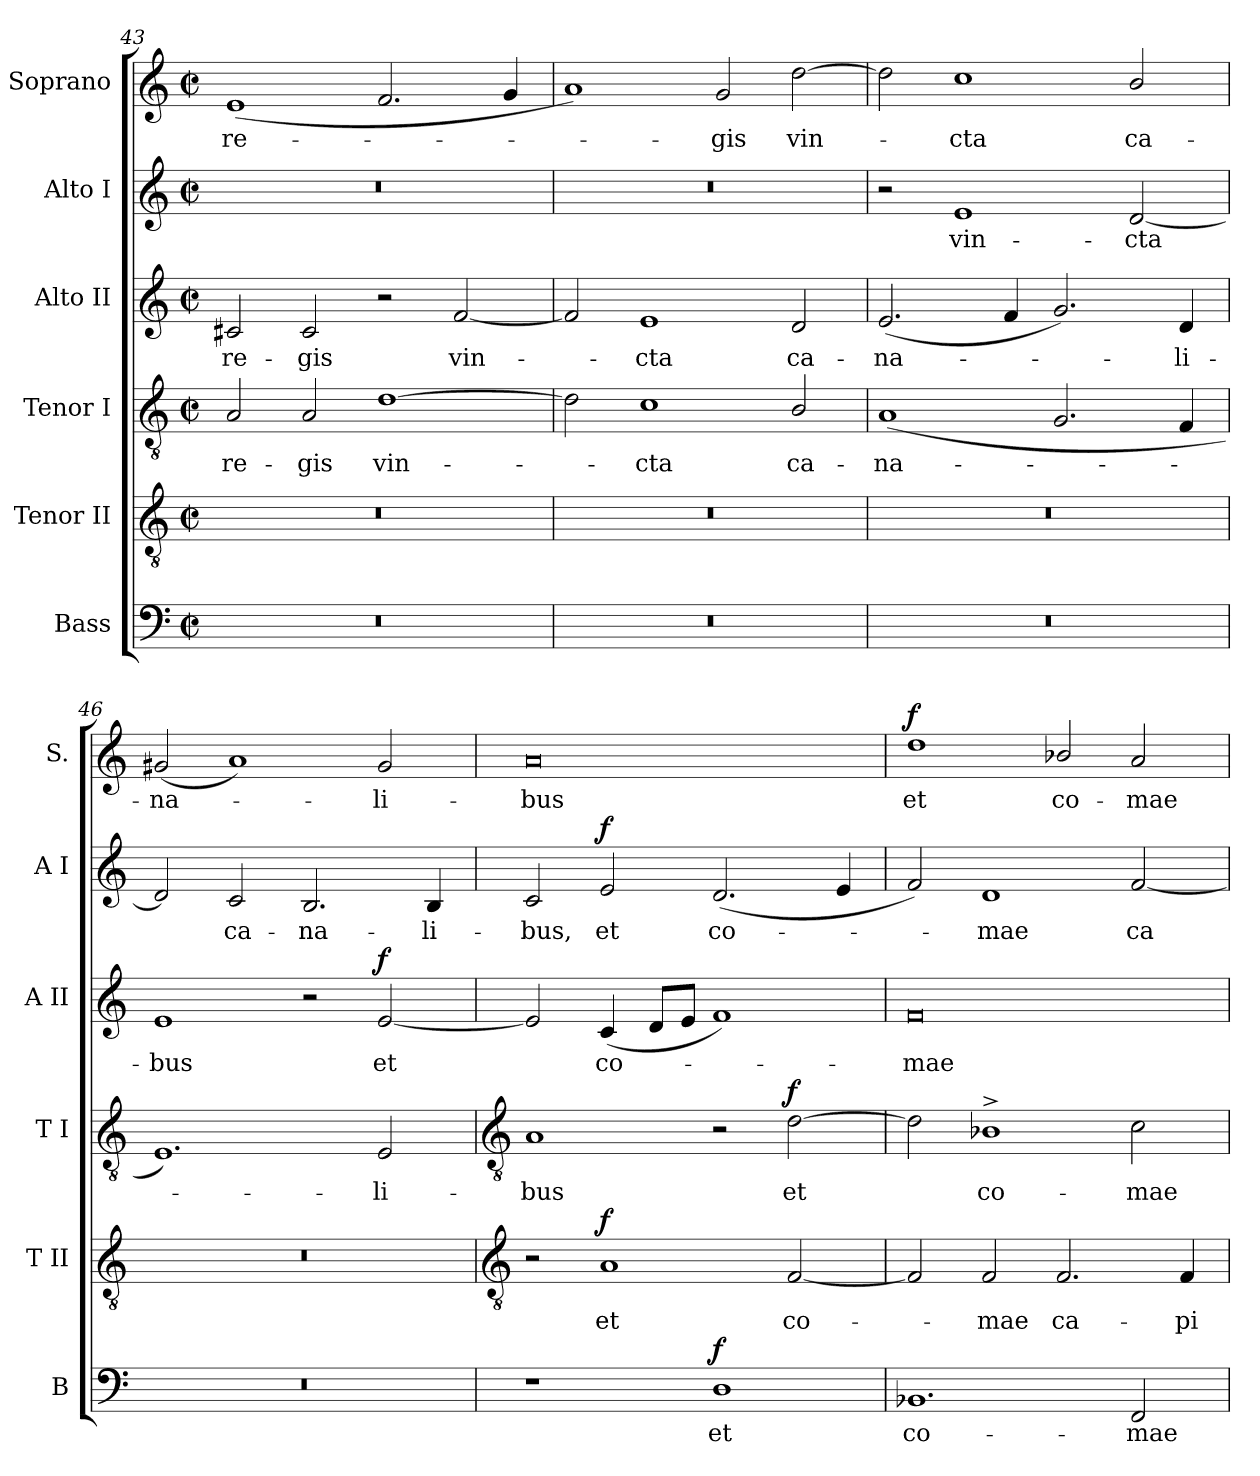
**kern	**text	**dynam	**kern	**text	**dynam	**kern	**text	**dynam	**kern	**text	**dynam	**kern	**text	**dynam	**kern	**text	**dynam
*part6	*part6	*part6	*part5	*part5	*part5	*part4	*part4	*part4	*part3	*part3	*part3	*part2	*part2	*part2	*part1	*part1	*part1
*staff6	*staff6	*staff6	*staff5	*staff5	*staff5	*staff4	*staff4	*staff4	*staff3	*staff3	*staff3	*staff2	*staff2	*staff2	*staff1	*staff1	*staff1
*I"Bass	*	*	*I"Tenor II	*	*	*I"Tenor I	*	*	*I"Alto II	*	*	*I"Alto I	*	*	*I"Soprano	*	*
*I'B	*	*	*I'T II	*	*	*I'T I	*	*	*I'A II	*	*	*I'A I	*	*	*I'S.	*	*
*clefF4	*	*	*clefGv2	*	*	*clefGv2	*	*	*clefG2	*	*	*clefG2	*	*	*clefG2	*	*
*k[]	*	*	*k[]	*	*	*k[]	*	*	*k[]	*	*	*k[]	*	*	*k[]	*	*
*C:	*	*	*C:	*	*	*C:	*	*	*C:	*	*	*C:	*	*	*C:	*	*
*M4/2	*	*	*M4/2	*	*	*M4/2	*	*	*M4/2	*	*	*M4/2	*	*	*M4/2	*	*
*met(c|)	*	*	*met(c|)	*	*	*met(c|)	*	*	*met(c|)	*	*	*met(c|)	*	*	*met(c|)	*	*
=43	=43	=43	=43	=43	=43	=43	=43	=43	=43	=43	=43	=43	=43	=43	=43	=43	=43
!	!	!	!	!	!	!	!LO:LY:b	!	!	!LO:LY:b	!	!	!	!	!	!LO:LY:b	!
0r	.	.	0r	.	.	2A	re-	.	2c#X	re-	.	0r	.	.	(<1e	re-	.
!	!	!	!	!	!	!	!LO:LY:b	!	!	!LO:LY:b	!	!	!	!	!	!	!
.	.	.	.	.	.	2A	-gis	.	2c#	-gis	.	.	.	.	.	.	.
!	!	!	!	!	!	!	!LO:LY:b	!	!	!	!	!	!	!	!	!	!
.	.	.	.	.	.	[1d	vin-	.	2r	.	.	.	.	.	2.f	.	.
!	!	!	!	!	!	!	!	!	!	!LO:LY:b	!	!	!	!	!	!	!
.	.	.	.	.	.	.	.	.	[2f	vin-	.	.	.	.	.	.	.
.	.	.	.	.	.	.	.	.	.	.	.	.	.	.	4g	.	.
=44	=44	=44	=44	=44	=44	=44	=44	=44	=44	=44	=44	=44	=44	=44	=44	=44	=44
0r	.	.	0r	.	.	2d]	.	.	2f]	.	.	0r	.	.	1a)	.	.
!	!	!	!	!	!	!	!LO:LY:b	!	!	!LO:LY:b	!	!	!	!	!	!	!
.	.	.	.	.	.	1c	cta	.	1e	cta	.	.	.	.	.	.	.
!	!	!	!	!	!	!	!	!	!	!	!	!	!	!	!	!LO:LY:b	!
.	.	.	.	.	.	.	.	.	.	.	.	.	.	.	2g	gis	.
!	!	!	!	!	!	!	!LO:LY:b	!	!	!LO:LY:b	!	!	!	!	!	!LO:LY:b	!
.	.	.	.	.	.	2B/	ca-	.	2d	ca-	.	.	.	.	[2dd	vin-	.
=45	=45	=45	=45	=45	=45	=45	=45	=45	=45	=45	=45	=45	=45	=45	=45	=45	=45
!	!	!	!	!	!	!	!LO:LY:b	!	!	!LO:LY:b	!	!	!	!	!	!	!
0r	.	.	0r	.	.	(<1A	-na-	.	(<2.e	-na-	.	2r	.	.	2dd]	.	.
!	!	!	!	!	!	!	!	!	!	!	!	!	!LO:LY:b	!	!	!LO:LY:b	!
.	.	.	.	.	.	.	.	.	.	.	.	1e	vin-	.	1cc	cta	.
.	.	.	.	.	.	.	.	.	4f	.	.	.	.	.	.	.	.
.	.	.	.	.	.	2.G	.	.	2.g)	.	.	.	.	.	.	.	.
!	!	!	!	!	!	!	!	!	!	!	!	!	!LO:LY:b	!	!	!LO:LY:b	!
.	.	.	.	.	.	.	.	.	.	.	.	[2d	-cta	.	2b/	ca-	.
!	!	!	!	!	!	!	!	!	!	!LO:LY:b	!	!	!	!	!	!	!
.	.	.	.	.	.	4F	.	.	4d	li-	.	.	.	.	.	.	.
=46	=46	=46	=46	=46	=46	=46	=46	=46	=46	=46	=46	=46	=46	=46	=46	=46	=46
!	!	!	!	!	!	!	!	!	!	!LO:LY:b	!	!	!	!	!	!LO:LY:b	!
0r	.	.	0r	.	.	1.E)	.	.	1e	-bus	.	2d]	.	.	(<2g#X	-na-	.
!	!	!	!	!	!	!	!	!	!	!	!	!	!LO:LY:b	!	!	!	!
.	.	.	.	.	.	.	.	.	.	.	.	2c	ca-	.	1a)	.	.
!	!	!	!	!	!	!	!	!	!	!	!	!	!LO:LY:b	!	!	!	!
.	.	.	.	.	.	.	.	.	2r	.	.	2.B	-na-	.	.	.	.
!	!	!	!	!	!	!	!LO:LY:b	!	!	!LO:LY:b	!LO:DY:b	!	!	!	!	!LO:LY:b	!
.	.	.	.	.	.	2E	li-	.	[2e	et	f	.	.	.	2g#	li-	.
!	!	!	!	!	!	!	!	!	!	!	!	!	!LO:LY:b	!	!	!	!
.	.	.	.	.	.	.	.	.	.	.	.	4B	-li-	.	.	.	.
!!LO:LB:g=z
=47	=47	=47	=47	=47	=47	=47	=47	=47	=47	=47	=47	=47	=47	=47	=47	=47	=47
*	*	*	*clefGv2	*	*	*clefGv2	*	*	*	*	*	*	*	*	*	*	*
!	!	!	!	!	!	!	!LO:LY:b	!	!	!	!	!	!LO:LY:b	!	!	!LO:LY:b	!
1r	.	.	2r	.	.	1A	-bus	.	2e]	.	.	2c	-bus,	.	0a	-bus	.
!	!	!	!	!LO:LY:b	!LO:DY:b	!	!	!	!	!LO:LY:b	!	!	!LO:LY:b	!LO:DY:b	!	!	!
.	.	.	1A	et	f	.	.	.	(<4c	co-	.	2e	et	f	.	.	.
.	.	.	.	.	.	.	.	.	8dL	.	.	.	.	.	.	.	.
.	.	.	.	.	.	.	.	.	8eJ	.	.	.	.	.	.	.	.
!	!LO:LY:b	!LO:DY:b	!	!	!	!	!	!	!	!	!	!	!LO:LY:b	!	!	!	!
1D	et	f	.	.	.	2r	.	.	1f)	.	.	(<2.d	co-	.	.	.	.
!	!	!	!	!LO:LY:b	!	!	!LO:LY:b	!LO:DY:b	!	!	!	!	!	!	!	!	!
.	.	.	[2F	co-	.	[2d	et	f	.	.	.	.	.	.	.	.	.
.	.	.	.	.	.	.	.	.	.	.	.	4e	.	.	.	.	.
=48	=48	=48	=48	=48	=48	=48	=48	=48	=48	=48	=48	=48	=48	=48	=48	=48	=48
!	!LO:LY:b	!	!	!	!	!	!	!	!	!LO:LY:b	!	!	!	!	!	!LO:LY:b	!LO:DY:b
1.BB-X	co-	.	2F]	.	.	2d]	.	.	0f	mae	.	2f)	.	.	1dd	et	f
!	!	!	!	!LO:LY:b	!	!	!LO:LY:b	!	!	!	!	!	!LO:LY:b	!	!	!	!
.	.	.	2F	mae	.	1B-X^	co-	.	.	.	.	1d	mae	.	.	.	.
!	!	!	!	!LO:LY:b	!	!	!	!	!	!	!	!	!	!	!	!LO:LY:b	!
.	.	.	2.F	ca-	.	.	.	.	.	.	.	.	.	.	2b-X/	co-	.
!	!LO:LY:b	!	!	!	!	!	!LO:LY:b	!	!	!	!	!	!LO:LY:b	!	!	!LO:LY:b	!
2FF	-mae	.	.	.	.	2c	-mae	.	.	.	.	[2f	ca-	.	2a	-mae	.
!	!	!	!	!LO:LY:b	!	!	!	!	!	!	!	!	!	!	!	!	!
.	.	.	4F	-pi-	.	.	.	.	.	.	.	.	.	.	.	.	.
=	=	=	=	=	=	=	=	=	=	=	=	=	=	=	=	=	=
*-	*-	*-	*-	*-	*-	*-	*-	*-	*-	*-	*-	*-	*-	*-	*-	*-	*-
